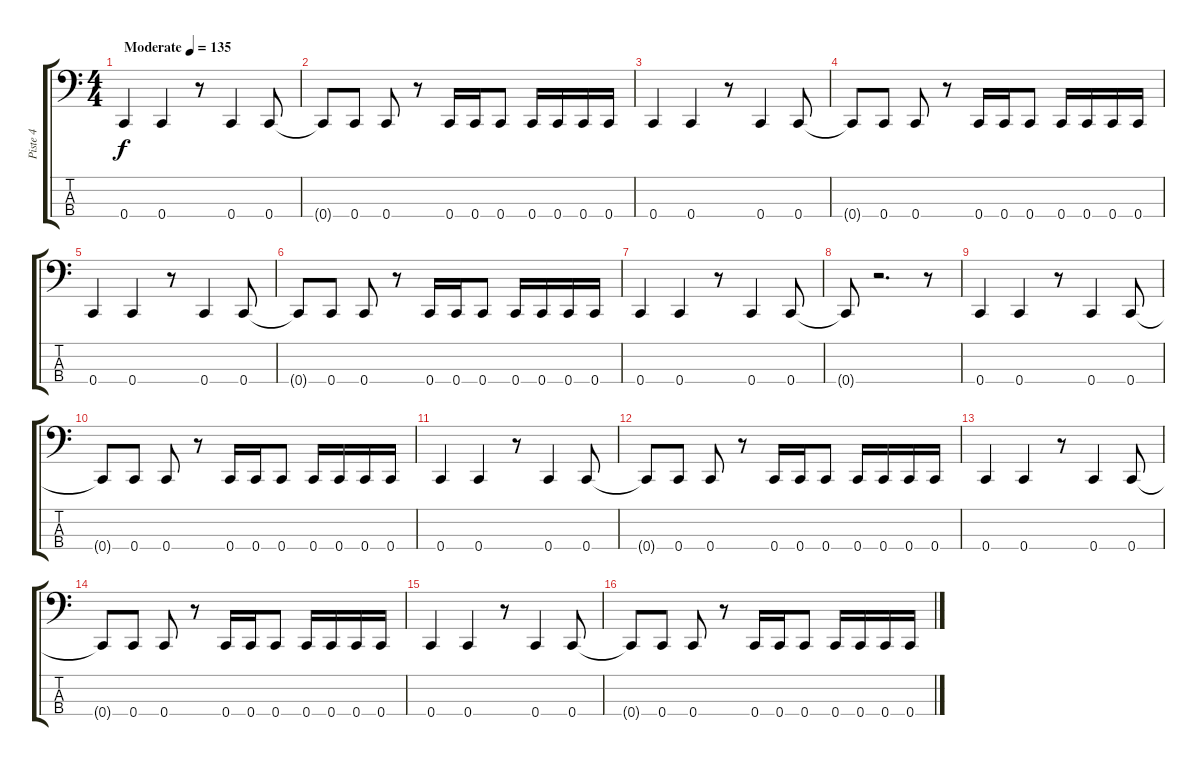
\track ("Piste 4" "Piste 4") {instrument electricbassfinger}
\staff {score tabs}
\tuning (F2 C2 G1 C1) {hide}
\ts (4 4)
\tempo (135 "Moderate")
\clef f4
\ks c
0.4.4{dy f instrument electricbassfinger} 0.4.4 r.8 0.4.4 0.4.8 |
0.4{t}.8 0.4.8 0.4.8 r.8 0.4.16 0.4.16 0.4.8 0.4.16 0.4.16 0.4.16 0.4.16 |
0.4.4 0.4.4 r.8 0.4.4 0.4.8 |
0.4{t}.8 0.4.8 0.4.8 r.8 0.4.16 0.4.16 0.4.8 0.4.16 0.4.16 0.4.16 0.4.16 |
0.4.4 0.4.4 r.8 0.4.4 0.4.8 |
0.4{t}.8 0.4.8 0.4.8 r.8 0.4.16 0.4.16 0.4.8 0.4.16 0.4.16 0.4.16 0.4.16 |
0.4.4 0.4.4 r.8 0.4.4 0.4.8 |
0.4{t}.8 r.2{d} r.8 |
0.4.4 0.4.4 r.8 0.4.4 0.4.8 |
0.4{t}.8 0.4.8 0.4.8 r.8 0.4.16 0.4.16 0.4.8 0.4.16 0.4.16 0.4.16 0.4.16 |
0.4.4 0.4.4 r.8 0.4.4 0.4.8 |
0.4{t}.8 0.4.8 0.4.8 r.8 0.4.16 0.4.16 0.4.8 0.4.16 0.4.16 0.4.16 0.4.16 |
0.4.4 0.4.4 r.8 0.4.4 0.4.8 |
0.4{t}.8 0.4.8 0.4.8 r.8 0.4.16 0.4.16 0.4.8 0.4.16 0.4.16 0.4.16 0.4.16 |
0.4.4 0.4.4 r.8 0.4.4 0.4.8 |
0.4{t}.8 0.4.8 0.4.8 r.8 0.4.16 0.4.16 0.4.8 0.4.16 0.4.16 0.4.16 0.4.16
